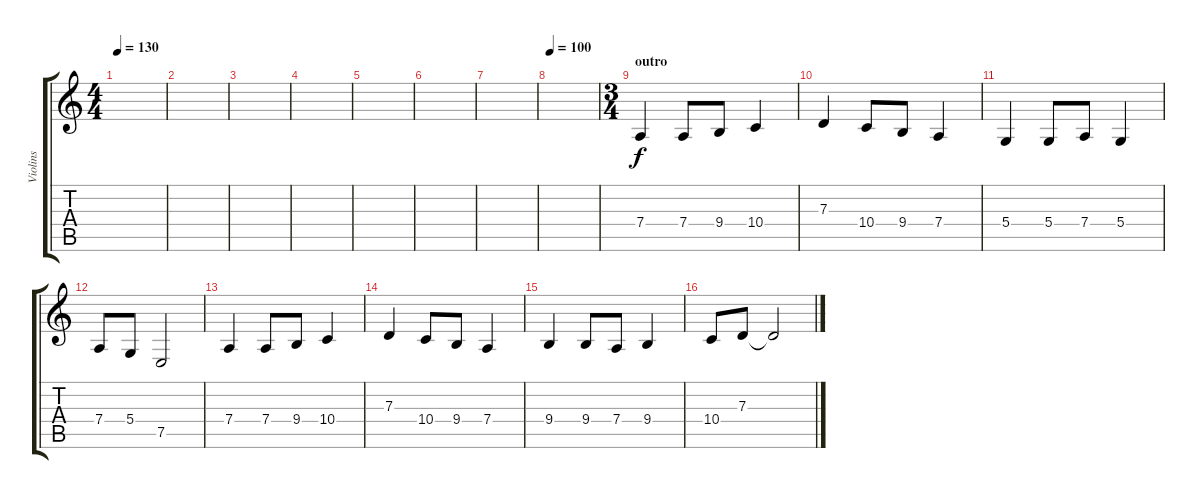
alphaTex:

\track ("Violins" "Violins") {instrument stringensemble1}
\staff {score tabs}
\tuning (E4 B3 G3 D3 A2 E2) {hide}
\ts (4 4)
\tempo 130
\clef g2
\ks c
|
|
|
|
|
|
|
\tempo 100
|
\ts (3 4)
\section ("" "outro")
7.4.4{instrument stringensemble1} 7.4.8 9.4.8 10.4.4 |
7.3.4 10.4.8 9.4.8 7.4.4 |
5.4.4 5.4.8 7.4.8 5.4.4 |
7.4.8 5.4.8 7.5.2 |
7.4.4 7.4.8 9.4.8 10.4.4 |
7.3.4 10.4.8 9.4.8 7.4.4 |
9.4.4 9.4.8 7.4.8 9.4.4 |
10.4.8 7.3.8 7.3{t}.2
